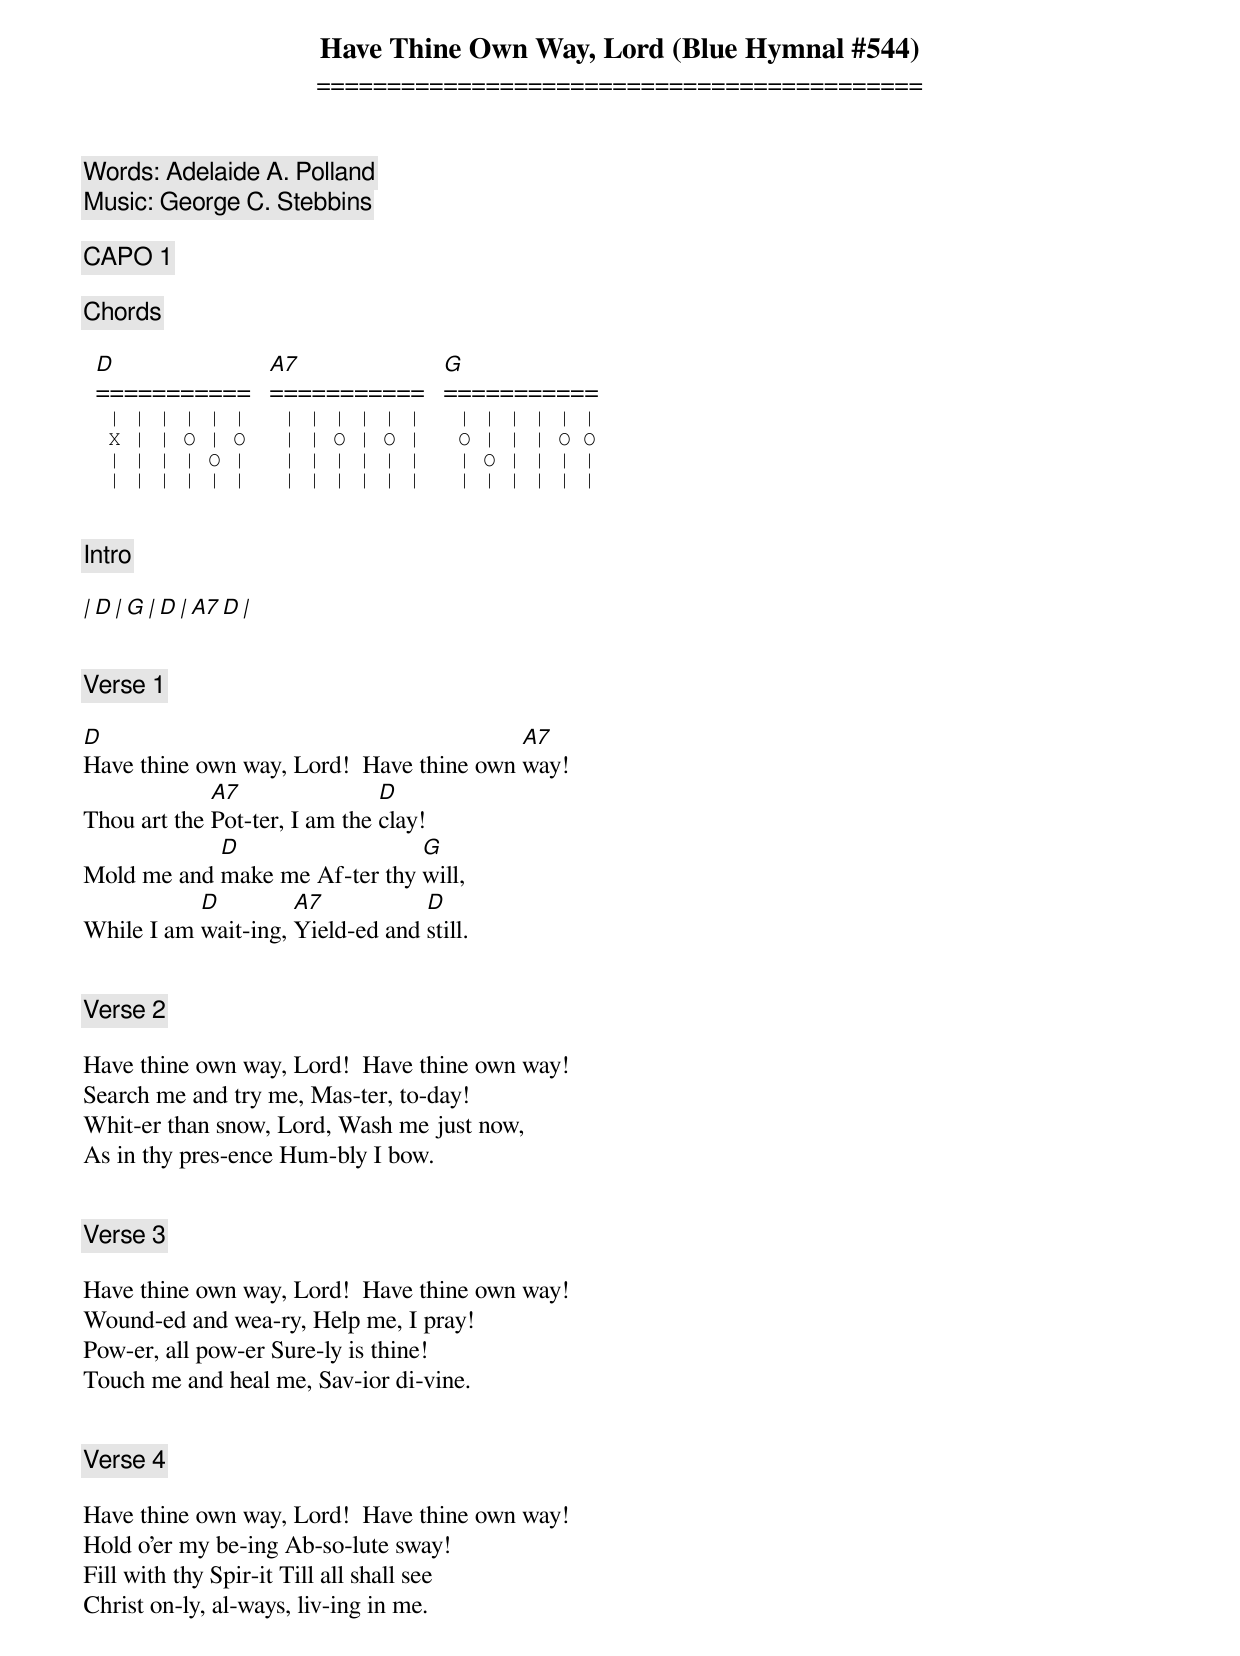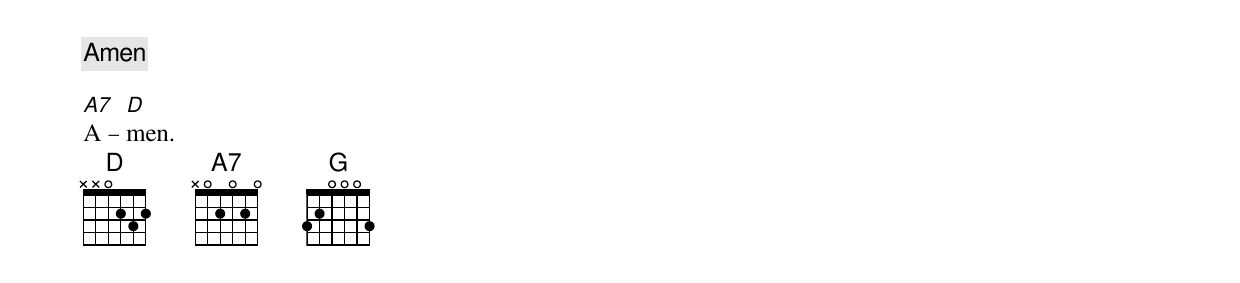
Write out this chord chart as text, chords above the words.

Have Thine Own Way, Lord (Blue Hymnal #544)
===========================================

Words: Adelaide A. Polland
Music: George C. Stebbins

[ CAPO 1 ]

[ Chords ]

  D             A7            G
  ===========   ===========   ===========
  | | | | | |   | | | | | |   | | | | | |
  X | | O | O   | | O | O |   O | | | O O
  | | | | O |   | | | | | |   | O | | | |
  | | | | | |   | | | | | |   | | | | | |


[ Intro ]

| D  | G  | D  | A7 D  |


[ Verse 1 ]

D                                         A7
Have thine own way, Lord!  Have thine own way!
             A7                D
Thou art the Pot-ter, I am the clay!
            D                  G
Mold me and make me Af-ter thy will,
           D         A7           D
While I am wait-ing, Yield-ed and still.


[ Verse 2 ]

Have thine own way, Lord!  Have thine own way!
Search me and try me, Mas-ter, to-day!
Whit-er than snow, Lord, Wash me just now,
As in thy pres-ence Hum-bly I bow.


[ Verse 3 ]

Have thine own way, Lord!  Have thine own way!
Wound-ed and wea-ry, Help me, I pray!
Pow-er, all pow-er Sure-ly is thine!
Touch me and heal me, Sav-ior di-vine.


[ Verse 4 ]

Have thine own way, Lord!  Have thine own way!
Hold o’er my be-ing Ab-so-lute sway!
Fill with thy Spir-it Till all shall see
Christ on-ly, al-ways, liv-ing in me.


[ Amen ]

A7  D
A – men.
